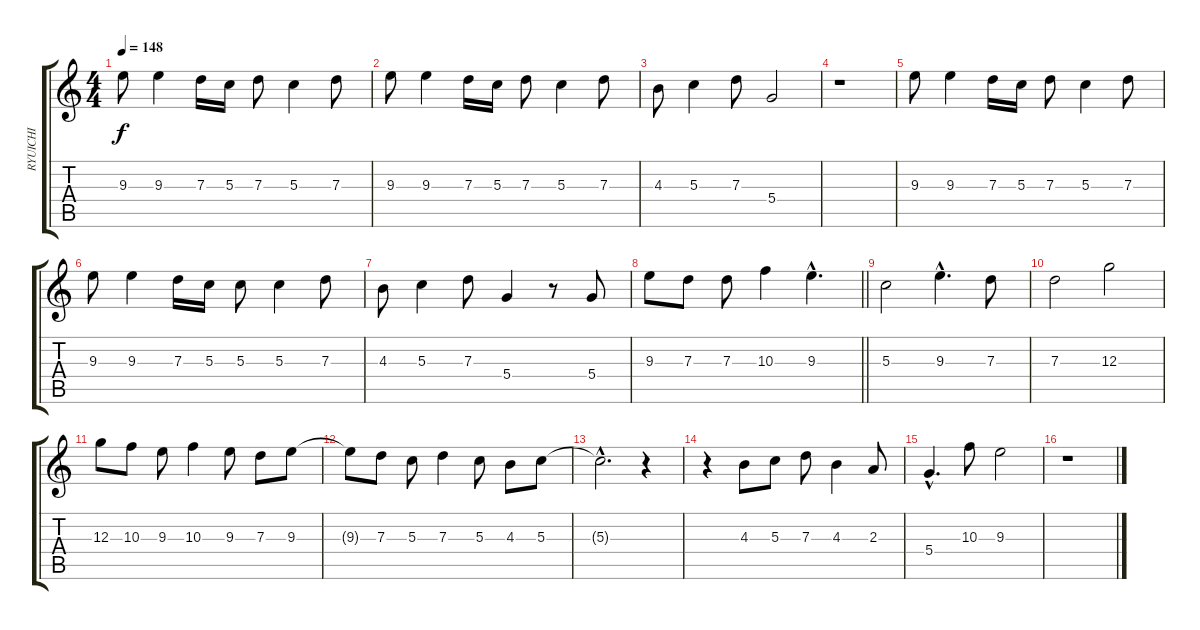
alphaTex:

\track ("RYUICHI" "RYUICHI") {instrument acousticguitarnylon}
\staff {score tabs}
\tuning (E4 B3 G3 D3 A2 E2) {hide}
\ts (4 4)
\tempo 148
\clef g2
\ks c
9.3.8{dy f} 9.3.4 7.3.16 5.3.16 7.3.8 5.3.4 7.3.8 |
9.3.8 9.3.4 7.3.16 5.3.16 7.3.8 5.3.4 7.3.8 |
4.3.8 5.3.4 7.3.8 5.4.2 |
r.1 |
9.3.8 9.3.4 7.3.16 5.3.16 7.3.8 5.3.4 7.3.8 |
9.3.8 9.3.4 7.3.16 5.3.16 5.3.8 5.3.4 7.3.8 |
4.3.8 5.3.4 7.3.8 5.4.4 r.8 5.4.8 |
\barLineRight lightlight
9.3.8 7.3.8 7.3.8 10.3.4 9.3{hac}.4{d} |
5.3.2 9.3{hac}.4{d} 7.3.8 |
7.3.2 12.3.2 |
12.3.8 10.3.8 9.3.8 10.3.4 9.3.8 7.3.8 9.3.8 |
9.3{t}.8 7.3.8 5.3.8 7.3.4 5.3.8 4.3.8 5.3.8 |
5.3{hac t}.2{d} r.4 |
r.4 4.3.8 5.3.8 7.3.8 4.3.4 2.3.8 |
5.4{hac}.4{d} 10.3.8 9.3.2 |
r.1
